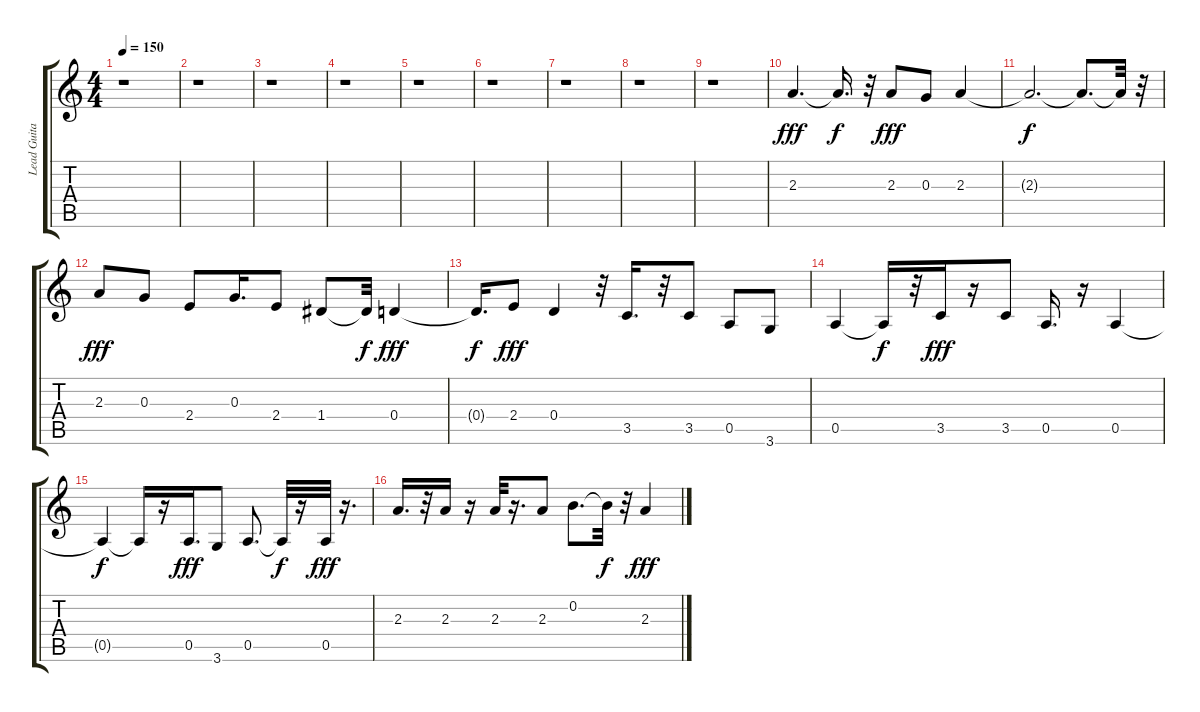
\track ("Lead Guitar" "Lead Guita") {instrument distortionguitar}
\staff {score tabs}
\tuning (E4 B3 G3 D3 A2 E2) {hide}
\ts (4 4)
\tempo 150
\clef g2
\ks c
r.1{dy f} |
r.1 |
r.1 |
r.1 |
r.1 |
r.1 |
r.1 |
r.1 |
r.1 |
2.3.4{d dy fff} 2.3{t}.16{d dy f} r.32 2.3.8{dy fff} 0.3.8 2.3.4 |
2.3{t}.2{d dy f} 2.3{t}.8{d} 2.3{t}.32 r.32 |
2.3.8{dy fff} 0.3.8 2.4.8 0.3.16{d} 2.4.8 1.4.8 1.4{t}.32{dy f} 0.4.4{dy fff} |
0.4{t}.16{d dy f} 2.4.8{dy fff} 0.4.4 r.32 3.5.16{d} r.32 3.5.8 0.5.8 3.6.8 |
0.5.4 0.5{t}.16{dy f} r.32 3.5.16{dy fff} r.16 3.5.8 0.5.16{d} r.16 0.5.4 |
0.5{t}.4{dy f} 0.5{t}.16 r.16 0.5.16{d dy fff} 3.6.8 0.5.8{d} 0.5{t}.32{dy f} r.16 0.5.32{dy fff} r.16{d} |
2.3.16{d} r.32 2.3.16 r.16 2.3.32 r.16{d} 2.3.8 0.2.8{d} 0.2{t}.32{dy f} r.32 2.3.4{dy fff}
